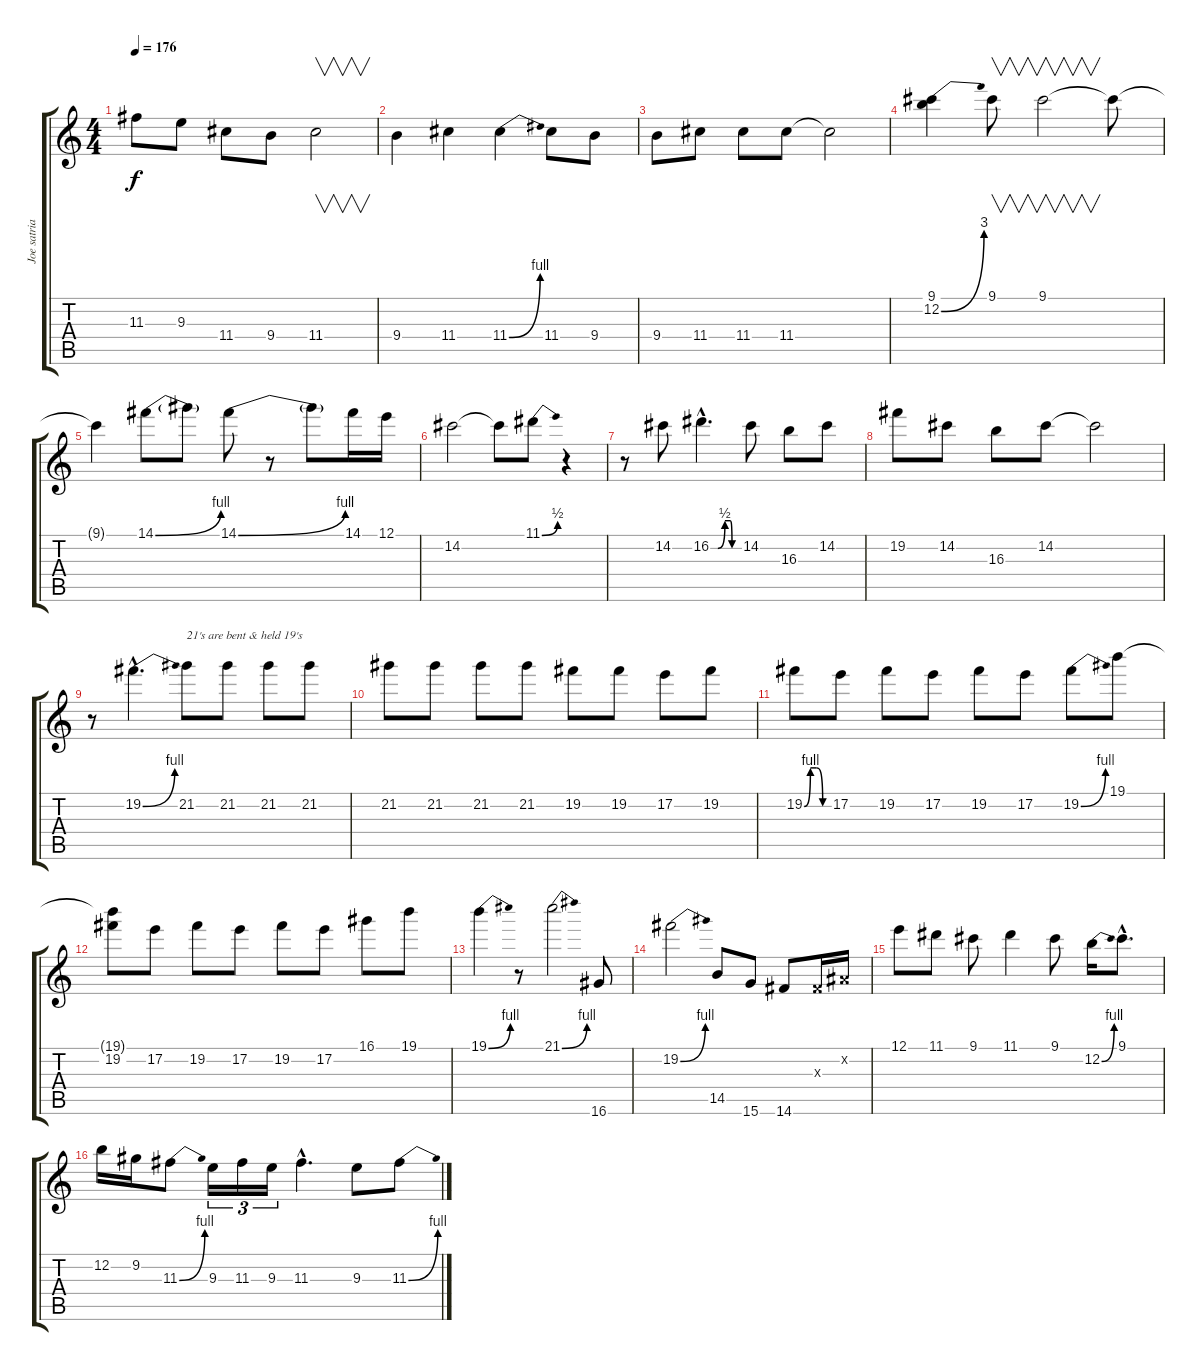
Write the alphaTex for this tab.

\track ("Joe satriani" "Joe satria") {instrument overdrivenguitar}
\staff {score tabs}
\tuning (E4 B3 G3 D3 A2 E2) {hide}
\ts (4 4)
\tempo 176
\clef g2
\ks c
11.3.8{dy f} 9.3.8 11.4.8 9.4.8 11.4.2{v} |
9.4.4 11.4.4 11.4{be (bend 0 0 60 4)}.4 11.4.8 9.4.8 |
9.4.8 11.4.8 11.4.8 11.4.8 11.4{t}.2 |
(9.1 12.2{be (bend 0 0 60 12)}).4 9.1.8{v} 9.1.2{v} 9.1{t}.8 |
9.1{t}.4 14.1{be (bend 0 0 60 4)}.8 14.1{t}.8 14.1{be (bend 0 0 60 4)}.8 r.8 14.1{t}.8 14.1.16 12.1.16 |
14.2.2 14.2{t}.8 11.1{be (bend 0 0 60 2)}.8 r.4 |
r.8 14.2.8 16.2{be (custom 0 0 15 0 30 2 41 2 45 0 60 0) hac}.4{d} 14.2.8 16.3.8 14.2.8 |
19.2.8 14.2.8 16.3.8 14.2.8 14.2{t}.2 |
r.8 19.2{be (bend 0 0 60 4) hac}.4{d} 21.2.8{txt "21's are bent & held 19's"} 21.2.8 21.2.8 21.2.8 |
21.2.8 21.2.8 21.2.8 21.2.8 19.2.8 19.2.8 17.2.8 19.2.8 |
19.2{be (custom 0 0 15 4 30 4 45 0 60 0)}.8 17.2.8 19.2.8 17.2.8 19.2.8 17.2.8 19.2{be (bend 0 0 60 4)}.8 19.1.8 |
(19.1{t} 19.2).8 17.2.8 19.2.8 17.2.8 19.2.8 17.2.8 16.1.8 19.1.8 |
19.1{be (bend 0 0 60 4)}.4 r.8 21.1{be (bend 0 0 60 4)}.2 16.6.8 |
19.2{be (bend 0 0 60 4)}.2 14.5.8 15.6.8 14.6.8 -1.3{x}.16 -1.2{x}.16 |
12.1.8 11.1.8 9.1.8 11.1.4 9.1.8 12.2{be (bend 0 0 60 4)}.16 9.1{hac}.8{d} |
12.2.16 9.2.16 11.3{be (bend 0 0 60 4)}.8 9.3.16{tu (3 2)} 11.3.16{tu (3 2)} 9.3.16{tu (3 2)} 11.3{hac}.4{d} 9.3.8 11.3{be (bend 0 0 60 4)}.8
